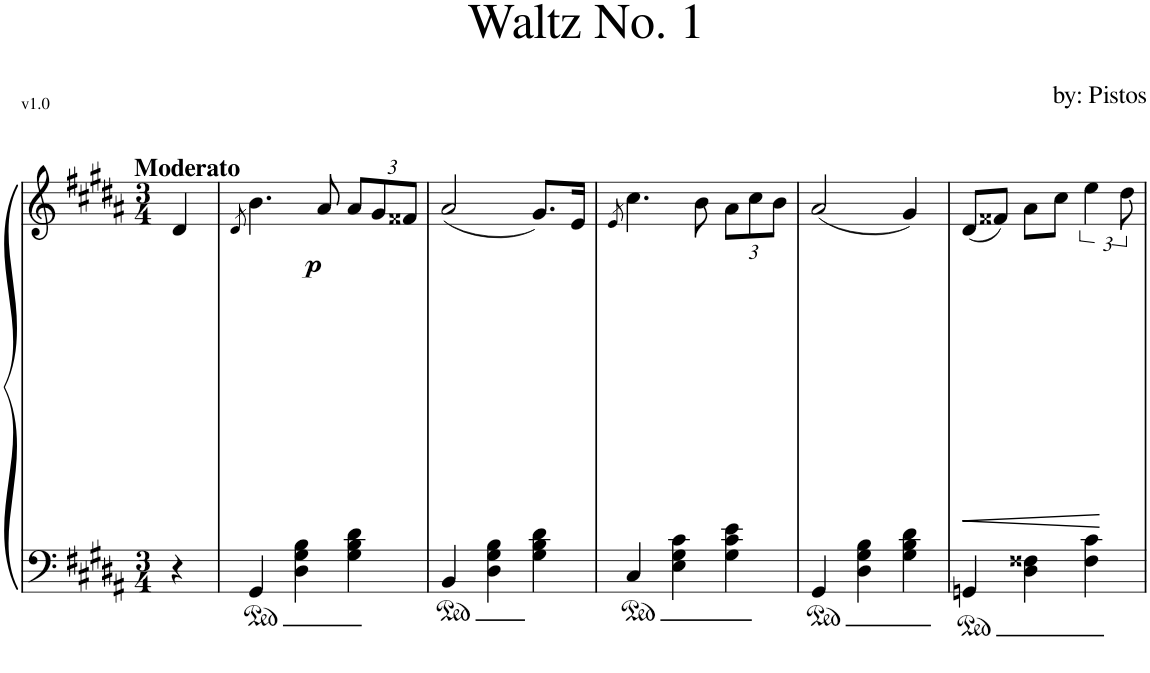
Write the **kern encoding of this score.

**kern	**kern	**dynam
*part1	*part1	*part1
*staff2	*staff1	*staff1/2
*I"Piano	*	*
*I'Pno	*	*
*clefF4	*clefG2	*
*k[f#c#g#d#a#]	*k[f#c#g#d#a#]	*
*M3/4	*M3/4	*
=	=	=
!	!LO:TX:a:B:t=Moderato	!
!	!	!LO:DY:b
4r	4d#/	p
=1	=1	=1
.	8qd#/	.
4GG#/	4.b\	.
4D#\ 4G#\ 4B\	.	.
.	8a#/	.
*	*Xbrackettup	*
4G#\ 4B\ 4d#\	12a#/L	.
.	12g#/	.
.	12f##X/J	.
=2	=2	=2
4BB/	(2a#/	.
4D#\ 4G#\ 4B\	.	.
4G#\ 4B\ 4d#\	8.g#/L)	.
.	16e/Jk	.
=3	=3	=3
.	8qe/	.
4C#/	4.cc#\	.
4E\ 4G#\ 4c#\	.	.
.	8b\	.
4G#\ 4c#\ 4e\	12a#\L	.
.	12cc#\	.
.	12b\J	.
=4	=4	=4
4GG#/	(2a#/	.
4D#\ 4G#\ 4B\	.	.
4G#\ 4B\ 4d#\	4g#/)	.
=5	=5	=5
!	!	!LO:HP:b
4GGn/	(8d#/L	<
.	8f##X/J)	[
4D#\ 4F##X\	8a#\L	.
.	8cc#\J	.
*	*brackettup	*
4F##\ 4c#\	6ee\	.
.	12dd#\	.
=	=	=
*-	*-	*-
